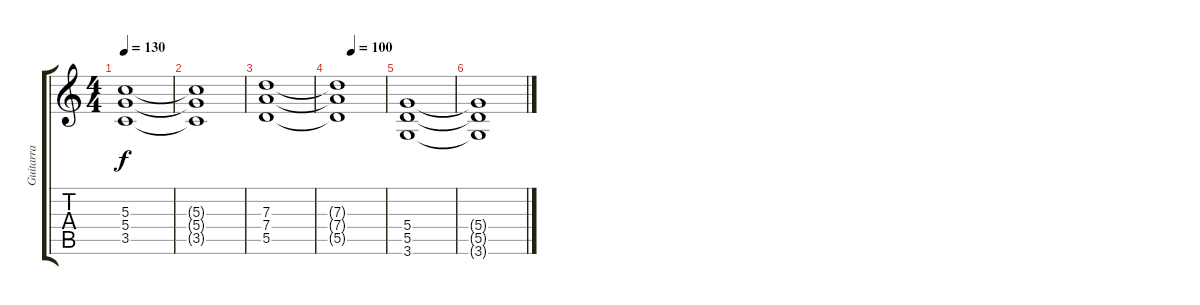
\track ("Guitarra" "Guitarra") {instrument distortionguitar}
\staff {score tabs}
\tuning (E4 B3 G3 D3 A2 E2) {hide}
\ts (4 4)
\tempo 130
\clef g2
\ks c
(5.3 5.4 3.5).1{dy f} |
(5.3{t} 5.4{t} 3.5{t}).1 |
(7.3 7.4 5.5).1 |
\tempo (100 0.3125)
(7.3{t} 7.4{t} 5.5{t}).1 |
(5.4 5.5 3.6).1 |
(5.4{t} 5.5{t} 3.6{t}).1{volume 8}
